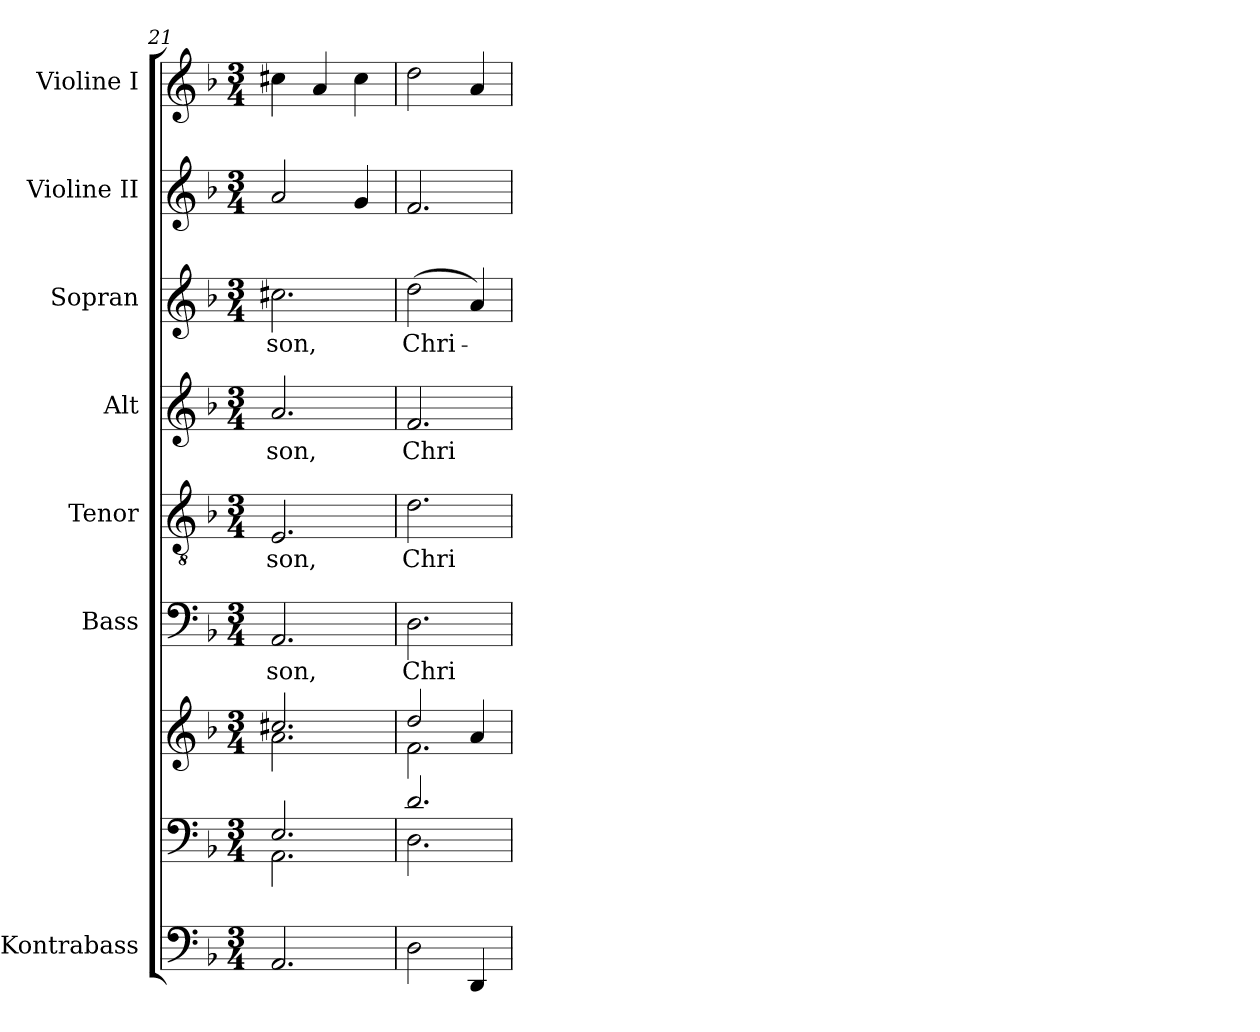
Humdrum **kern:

**kern	**kern	**kern	**kern	**text	**kern	**text	**kern	**text	**kern	**text	**kern	**kern
*part8	*part7	*part7	*part6	*part6	*part5	*part5	*part4	*part4	*part3	*part3	*part2	*part1
*staff9	*staff8	*staff7	*staff6	*staff6	*staff5	*staff5	*staff4	*staff4	*staff3	*staff3	*staff2	*staff1
*I"Kontrabass	*	*	*I"Bass	*	*I"Tenor	*	*I"Alt	*	*I"Sopran	*	*I"Violine II	*I"Violine I
*I'Kb.	*	*	*I'B.	*	*I'T.	*	*I'A.	*	*I'S.	*	*I'Vl. II	*I'Vl. I
*clefF4	*clefF4	*clefG2	*clefF4	*	*clefGv2	*	*clefG2	*	*clefG2	*	*clefG2	*clefG2
*ITrd7c12	*	*	*	*	*	*	*	*	*	*	*	*
*k[b-]	*k[b-]	*k[b-]	*k[b-]	*	*k[b-]	*	*k[b-]	*	*k[b-]	*	*k[b-]	*k[b-]
*F:	*F:	*F:	*F:	*	*F:	*	*F:	*	*F:	*	*F:	*F:
*M3/4	*M3/4	*M3/4	*M3/4	*	*M3/4	*	*M3/4	*	*M3/4	*	*M3/4	*M3/4
=21	=21	=21	=21	=21	=21	=21	=21	=21	=21	=21	=21	=21
*	*^	*^	*	*	*	*	*	*	*	*	*	*
!	!	!	!	!	!	!LO:LY:b	!	!LO:LY:b	!	!LO:LY:b	!	!LO:LY:b	!	!
2.AAA/	2.E/	2.AA\	2.cc#X/	2.a\	2.AA/	-son,	2.E/	-son,	2.a/	-son,	2.cc#X\	-son,	2a/	4cc#X\
.	.	.	.	.	.	.	.	.	.	.	.	.	.	4a/
.	.	.	.	.	.	.	.	.	.	.	.	.	4g/	4cc#\
=22	=22	=22	=22	=22	=22	=22	=22	=22	=22	=22	=22	=22	=22	=22
!	!	!	!	!	!	!LO:LY:b	!	!LO:LY:b	!	!LO:LY:b	!	!LO:LY:b	!	!
2DD\	2.d/	2.D\	2dd/	2.f\	2.D\	Chri-	2.d\	Chri-	2.f/	Chri-	(>2dd\	Chri-	2.f/	2dd\
4DDD/	.	.	4a/	.	.	.	.	.	.	.	4a/)	.	.	4a/
*	*v	*v	*	*	*	*	*	*	*	*	*	*	*	*
*	*	*v	*v	*	*	*	*	*	*	*	*	*	*
=	=	=	=	=	=	=	=	=	=	=	=	=
*-	*-	*-	*-	*-	*-	*-	*-	*-	*-	*-	*-	*-
